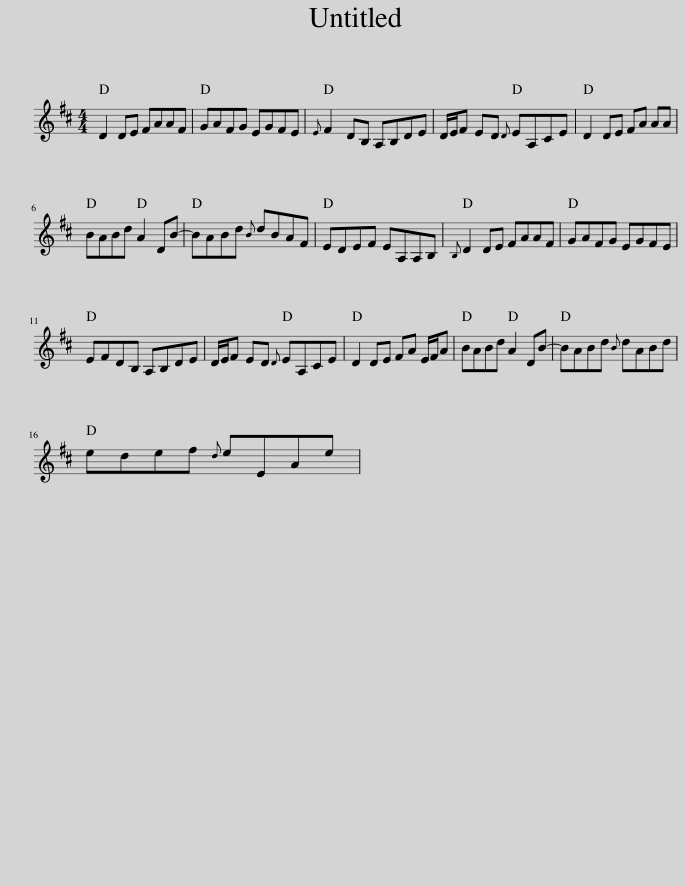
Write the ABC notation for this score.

X:1
L:1/8
M:4/4
I:linebreak $
K:D
V:1 treble
V:1
 D2 DE FAAF | GAFG EGFE |{E} F2 DB, A,B,DE | D/E/F ED{D} EA,CE | D2 DE FA AA |$ %5
 BABd A2 DB- | BABd{B} dBAF | EDEF EA,A,B, |{B,} D2 DE FAAF | GAFG EGFE |$ %10
 EFDB, A,B,DE | D/E/F ED{D} EA,CE | D2 DE FA E/F/A | BABd A2 DB- | BABd{B} dABd |$ %15
 edef{d} eEAe | %16
